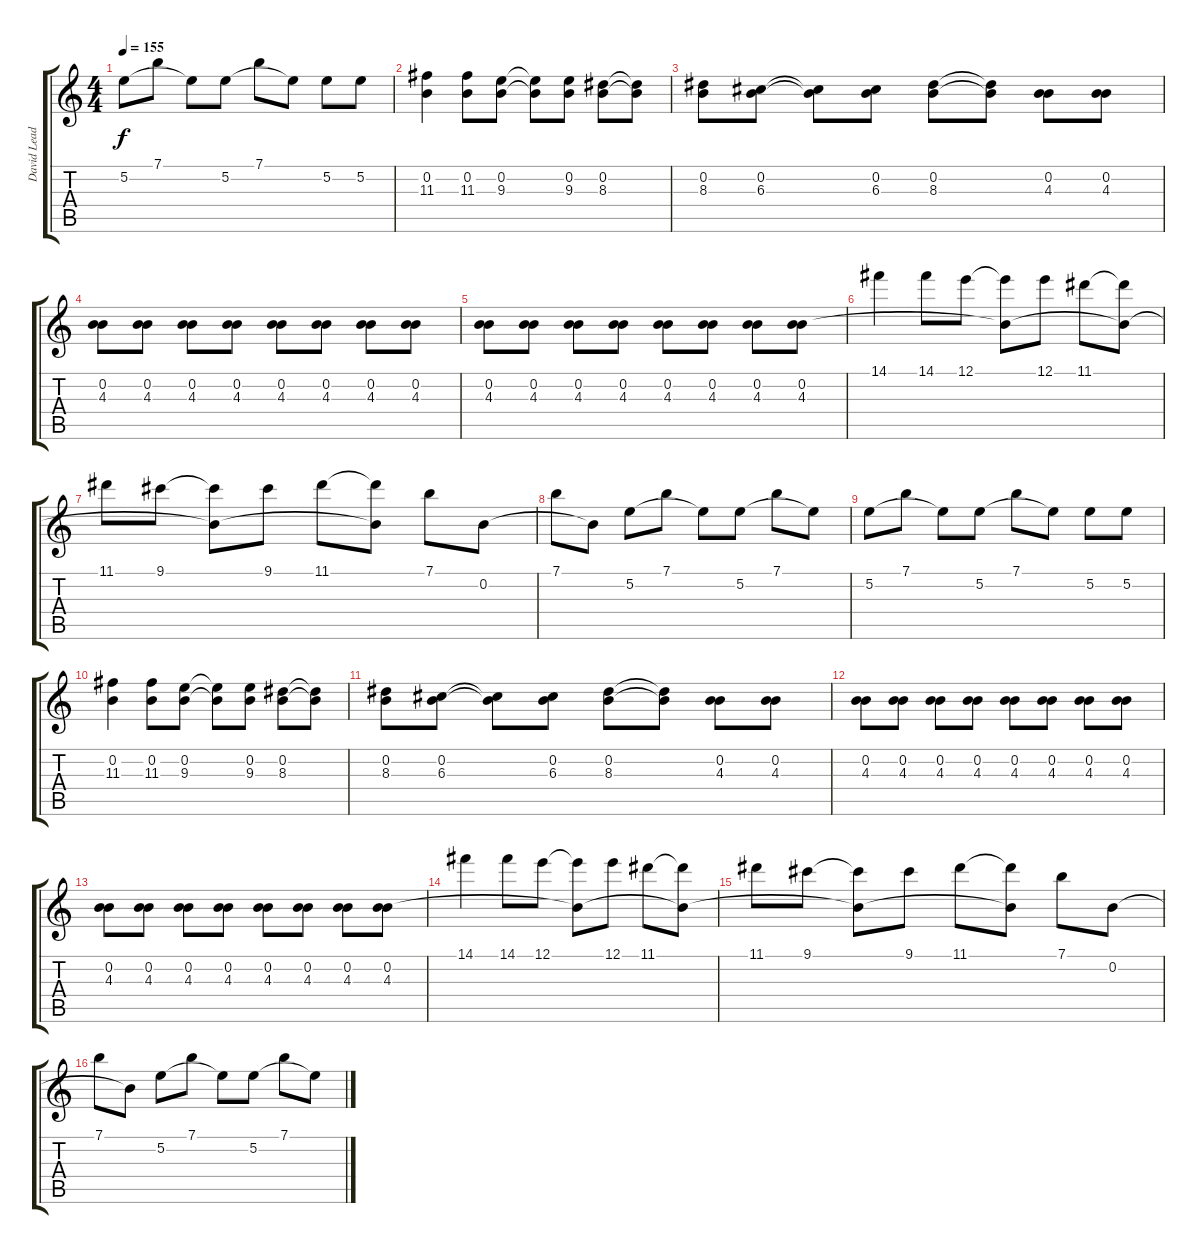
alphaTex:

\track ("David Lead Guitar" "David Lead") {instrument distortionguitar}
\staff {score tabs}
\tuning (E4 B3 G3 D3 A2 E2) {hide}
\ts (4 4)
\tempo 155
\clef g2
\ks c
5.2.8{dy f} 7.1.8 5.2{t}.8 5.2.8 7.1.8 5.2{t}.8 5.2.8 5.2.8 |
(0.2 11.3).4 (0.2 11.3).8 (0.2 9.3).8 (0.2{t} 9.3{t}).8 (0.2 9.3).8 (0.2 8.3).8 (0.2{t} 8.3{t}).8 |
(0.2 8.3).8 (0.2 6.3).8 (0.2{t} 6.3{t}).8 (0.2 6.3).8 (0.2 8.3).8 (0.2{t} 8.3{t}).8 (0.2 4.3).8 (0.2 4.3).8 |
(0.2 4.3).8 (0.2 4.3).8 (0.2 4.3).8 (0.2 4.3).8 (0.2 4.3).8 (0.2 4.3).8 (0.2 4.3).8 (0.2 4.3).8 |
(0.2 4.3).8 (0.2 4.3).8 (0.2 4.3).8 (0.2 4.3).8 (0.2 4.3).8 (0.2 4.3).8 (0.2 4.3).8 (0.2 4.3).8 |
14.1.4 14.1.8 12.1.8 (12.1{t} 0.2{t}).8 12.1.8 11.1.8 (11.1{t} 0.2{t}).8 |
11.1.8 9.1.8 (9.1{t} 0.2{t}).8 9.1.8 11.1.8 (11.1{t} 0.2{t}).8 7.1.8 0.2.8 |
7.1.8 0.2{t}.8 5.2.8 7.1.8 5.2{t}.8 5.2.8 7.1.8 5.2{t}.8 |
5.2.8 7.1.8 5.2{t}.8 5.2.8 7.1.8 5.2{t}.8 5.2.8 5.2.8 |
(0.2 11.3).4 (0.2 11.3).8 (0.2 9.3).8 (0.2{t} 9.3{t}).8 (0.2 9.3).8 (0.2 8.3).8 (0.2{t} 8.3{t}).8 |
(0.2 8.3).8 (0.2 6.3).8 (0.2{t} 6.3{t}).8 (0.2 6.3).8 (0.2 8.3).8 (0.2{t} 8.3{t}).8 (0.2 4.3).8 (0.2 4.3).8 |
(0.2 4.3).8 (0.2 4.3).8 (0.2 4.3).8 (0.2 4.3).8 (0.2 4.3).8 (0.2 4.3).8 (0.2 4.3).8 (0.2 4.3).8 |
(0.2 4.3).8 (0.2 4.3).8 (0.2 4.3).8 (0.2 4.3).8 (0.2 4.3).8 (0.2 4.3).8 (0.2 4.3).8 (0.2 4.3).8 |
14.1.4 14.1.8 12.1.8 (12.1{t} 0.2{t}).8 12.1.8 11.1.8 (11.1{t} 0.2{t}).8 |
11.1.8 9.1.8 (9.1{t} 0.2{t}).8 9.1.8 11.1.8 (11.1{t} 0.2{t}).8 7.1.8 0.2.8 |
7.1.8 0.2{t}.8 5.2.8 7.1.8 5.2{t}.8 5.2.8 7.1.8 5.2{t}.8
